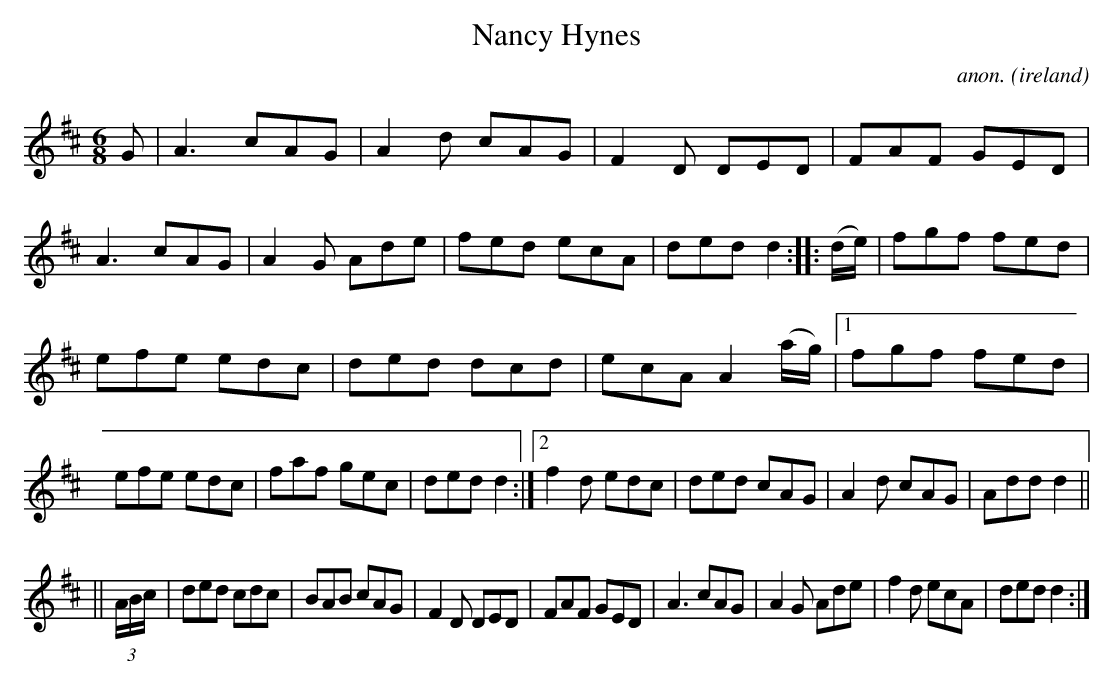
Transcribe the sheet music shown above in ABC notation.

X:1
T:Nancy Hynes
O:ireland
C:anon.
M:6/8
L:1/8
K:D
G|A3 cAG|A2d cAG|F2D DED|FAF GED|A3 cAG|A2G Ade|fed ecA|ded d2::(d/e/)|fgf fed|
efe edc|ded dcd|ecA A2 (a/g/)|[1 fgf fed|efe edc|faf gec|ded d2:|[2 f2d edc|ded cAG|A2d cAG|Add d2||
||(3A/B/c/|ded cdc|BAB cAG|F2D DED|FAF GED|A3 cAG|A2G Ade|f2d ecA|ded d2:|
